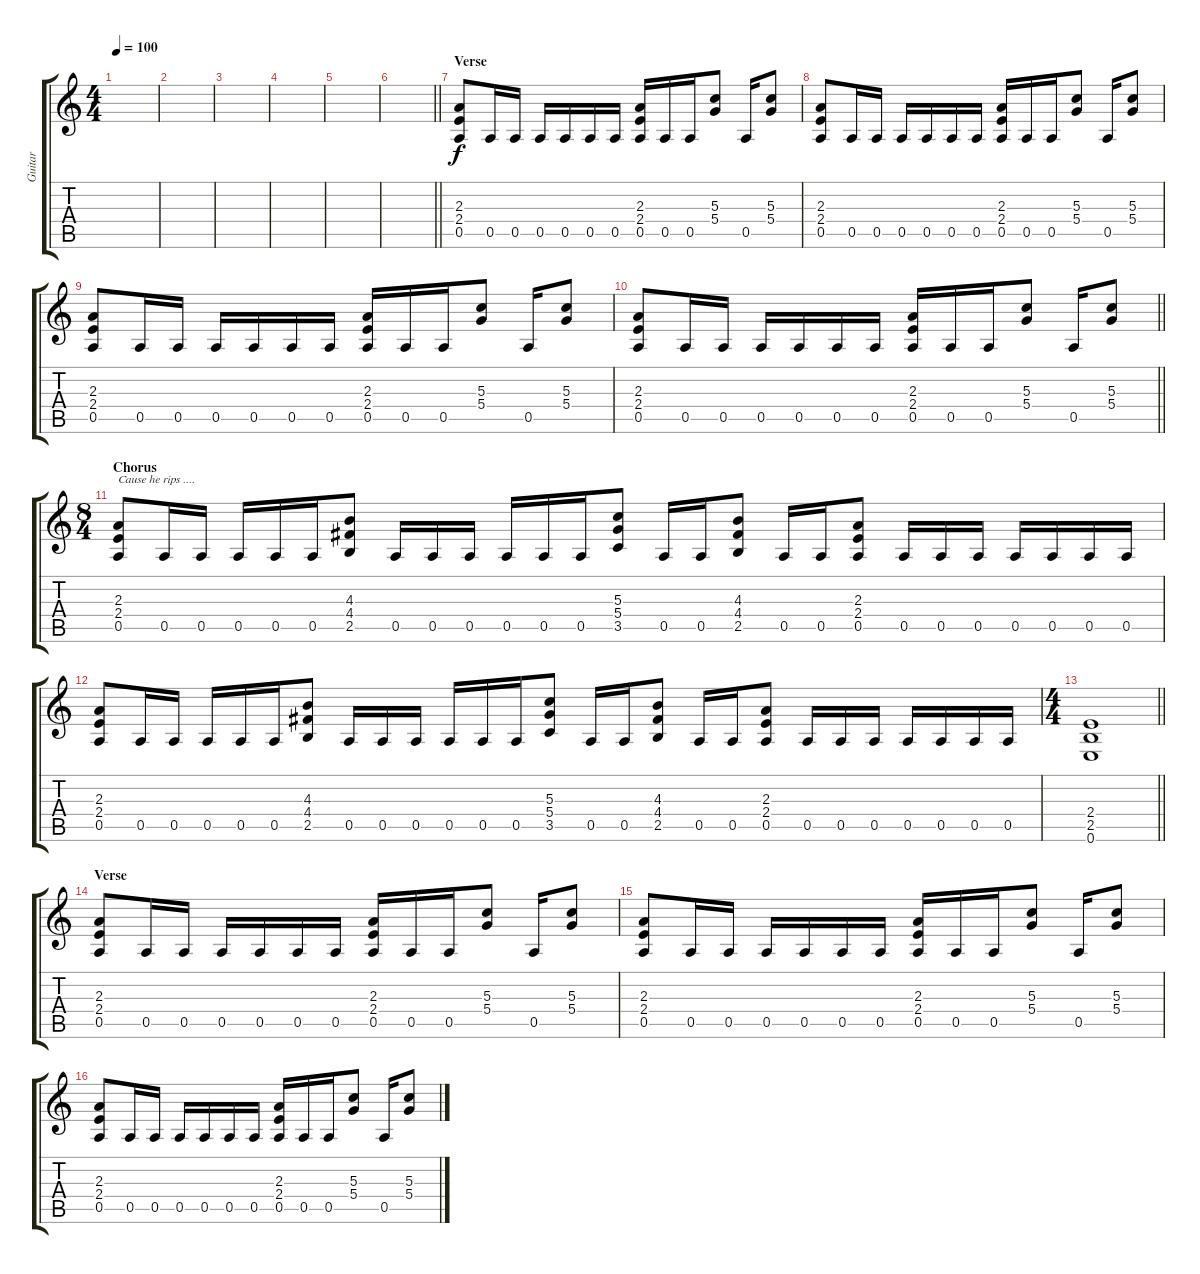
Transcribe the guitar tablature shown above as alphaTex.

\track ("Guitar" "Guitar") {instrument overdrivenguitar}
\staff {score tabs}
\tuning (E4 B3 G3 D3 A2 E2) {hide}
\ts (4 4)
\tempo 100
\clef g2
\ks c
|
|
|
|
|
\barLineRight lightlight
|
\section ("" "Verse")
(2.3 2.4 0.5).8 0.5.16 0.5.16 0.5.16 0.5.16 0.5.16 0.5.16 (2.3 2.4 0.5).16 0.5.16 0.5.16 (5.3 5.4).8 0.5.16 (5.3 5.4).8 |
(2.3 2.4 0.5).8 0.5.16 0.5.16 0.5.16 0.5.16 0.5.16 0.5.16 (2.3 2.4 0.5).16 0.5.16 0.5.16 (5.3 5.4).8 0.5.16 (5.3 5.4).8 |
(2.3 2.4 0.5).8 0.5.16 0.5.16 0.5.16 0.5.16 0.5.16 0.5.16 (2.3 2.4 0.5).16 0.5.16 0.5.16 (5.3 5.4).8 0.5.16 (5.3 5.4).8 |
\barLineRight lightlight
(2.3 2.4 0.5).8 0.5.16 0.5.16 0.5.16 0.5.16 0.5.16 0.5.16 (2.3 2.4 0.5).16 0.5.16 0.5.16 (5.3 5.4).8 0.5.16 (5.3 5.4).8 |
\ts (8 4)
\section ("" "Chorus")
(2.3 2.4 0.5).8{txt "Cause he rips ...."} 0.5.16 0.5.16 0.5.16 0.5.16 0.5.16 (4.3 4.4 2.5).8 0.5.16 0.5.16 0.5.16 0.5.16 0.5.16 0.5.16 (5.3 5.4 3.5).8 0.5.16 0.5.16 (4.3 4.4 2.5).8 0.5.16 0.5.16 (2.3 2.4 0.5).8 0.5.16 0.5.16 0.5.16 0.5.16 0.5.16 0.5.16 0.5.16 |
(2.3 2.4 0.5).8 0.5.16 0.5.16 0.5.16 0.5.16 0.5.16 (4.3 4.4 2.5).8 0.5.16 0.5.16 0.5.16 0.5.16 0.5.16 0.5.16 (5.3 5.4 3.5).8 0.5.16 0.5.16 (4.3 4.4 2.5).8 0.5.16 0.5.16 (2.3 2.4 0.5).8 0.5.16 0.5.16 0.5.16 0.5.16 0.5.16 0.5.16 0.5.16 |
\ts (4 4)
\barLineRight lightlight
(2.4 2.5 0.6).1 |
\section ("" "Verse")
(2.3 2.4 0.5).8 0.5.16 0.5.16 0.5.16 0.5.16 0.5.16 0.5.16 (2.3 2.4 0.5).16 0.5.16 0.5.16 (5.3 5.4).8 0.5.16 (5.3 5.4).8 |
(2.3 2.4 0.5).8 0.5.16 0.5.16 0.5.16 0.5.16 0.5.16 0.5.16 (2.3 2.4 0.5).16 0.5.16 0.5.16 (5.3 5.4).8 0.5.16 (5.3 5.4).8 |
(2.3 2.4 0.5).8 0.5.16 0.5.16 0.5.16 0.5.16 0.5.16 0.5.16 (2.3 2.4 0.5).16 0.5.16 0.5.16 (5.3 5.4).8 0.5.16 (5.3 5.4).8
